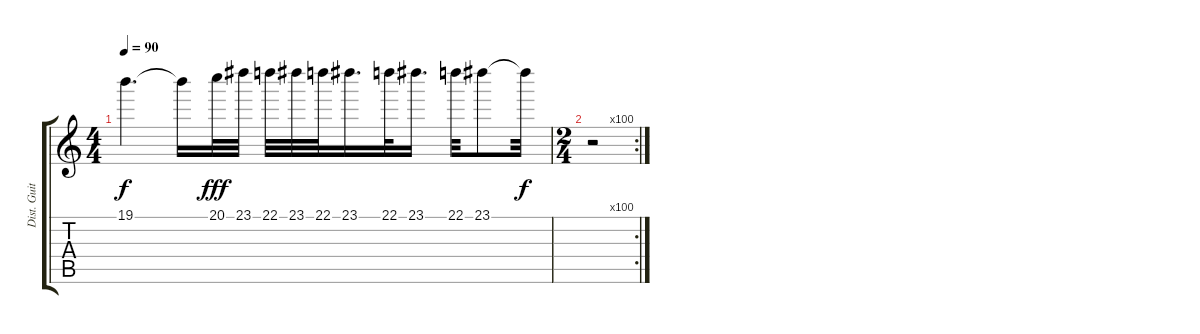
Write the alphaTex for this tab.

\track ("Dist. Guitar 4" "Dist. Guit") {instrument distortionguitar}
\staff {score tabs}
\tuning (E4 B3 G3 D3 A2 E2) {hide}
\ts (4 4)
\tempo 90
\clef g2
\ks c
19.1{t}.4{d dy f} 19.1{t}.16 20.1.32{dy fff} 23.1.32 22.1.32 23.1.32 22.1.32 23.1.16{d} 22.1.32 23.1.16{d} 22.1.32 23.1.8 23.1{t}.32{dy f} |
\rc 100
\ts (2 4)
r.2
